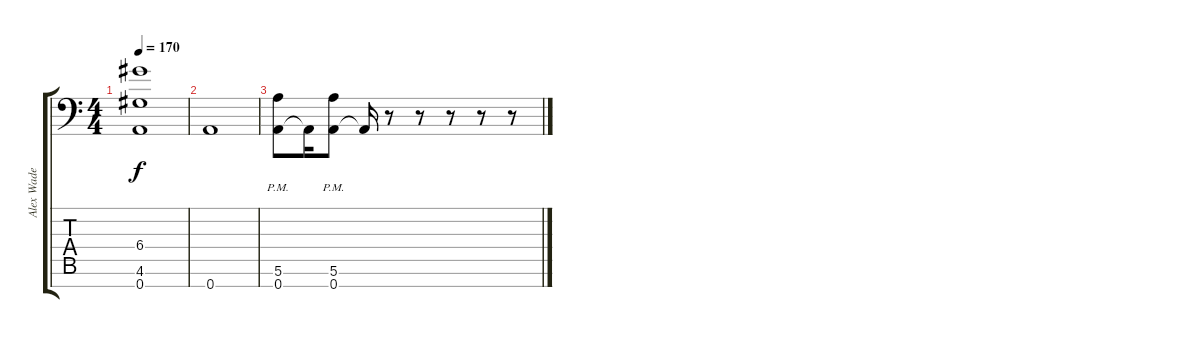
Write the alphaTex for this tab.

\track ("Alex Wade" "Alex Wade") {instrument distortionguitar}
\staff {score tabs}
\tuning (E4 B3 G3 D3 A2 E2 A1) {hide}
\ts (4 4)
\tempo 170
\clef f4
\ks c
(6.4{t} 4.6{t} 0.7{t}).1{dy f} |
0.7.1 |
(5.6{pm} 0.7{pm}).8 0.7{t}.16 (5.6{pm} 0.7{pm}).8 0.7{t}.16 r.8 r.8 r.8 r.8 r.8
